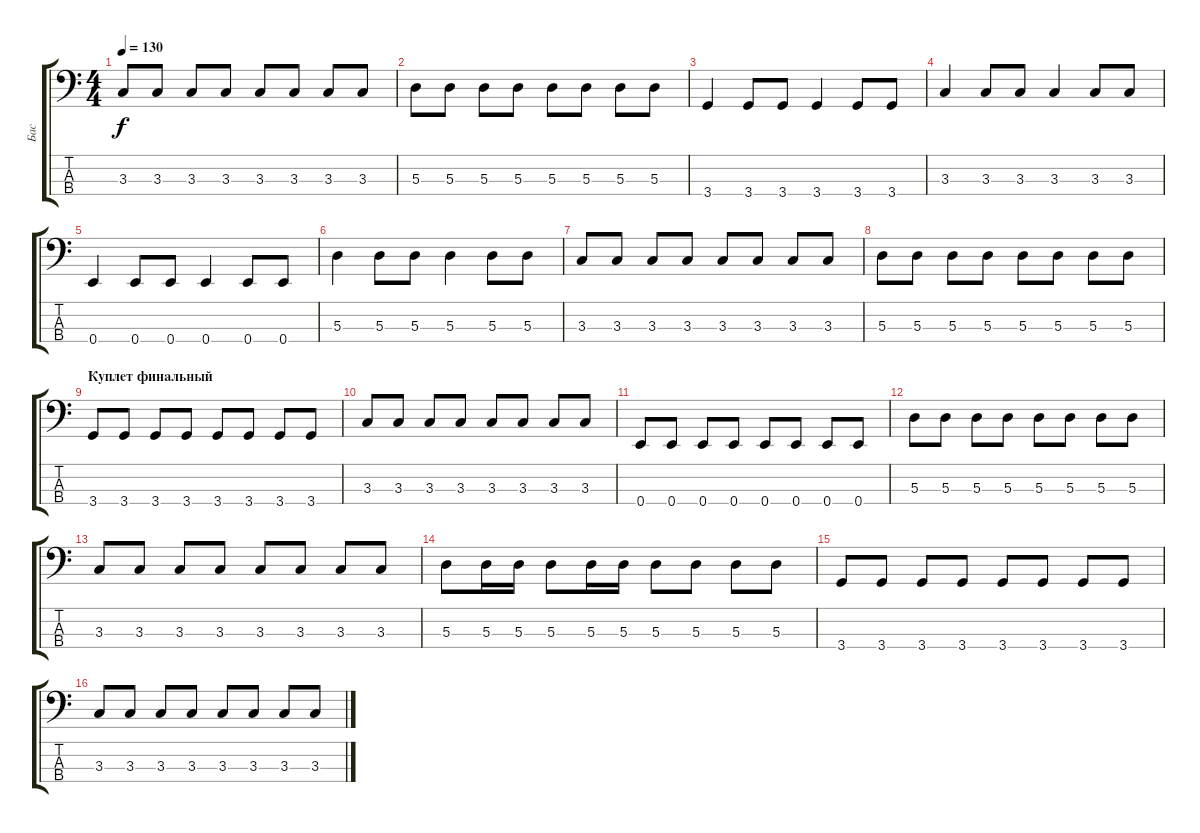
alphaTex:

\track ("Бас" "Бас") {instrument electricbassfinger}
\staff {score tabs}
\tuning (G2 D2 A1 E1) {hide}
\ts (4 4)
\tempo 130
\clef f4
\ks c
3.3.8{dy f} 3.3.8 3.3.8 3.3.8 3.3.8 3.3.8 3.3.8 3.3.8 |
5.3.8 5.3.8 5.3.8 5.3.8 5.3.8 5.3.8 5.3.8 5.3.8 |
3.4.4 3.4.8 3.4.8 3.4.4 3.4.8 3.4.8 |
3.3.4 3.3.8 3.3.8 3.3.4 3.3.8 3.3.8 |
0.4.4 0.4.8 0.4.8 0.4.4 0.4.8 0.4.8 |
5.3.4 5.3.8 5.3.8 5.3.4 5.3.8 5.3.8 |
3.3.8 3.3.8 3.3.8 3.3.8 3.3.8 3.3.8 3.3.8 3.3.8 |
5.3.8 5.3.8 5.3.8 5.3.8 5.3.8 5.3.8 5.3.8 5.3.8 |
\section ("" "Куплет финальный")
3.4.8 3.4.8 3.4.8 3.4.8 3.4.8 3.4.8 3.4.8 3.4.8 |
3.3.8 3.3.8 3.3.8 3.3.8 3.3.8 3.3.8 3.3.8 3.3.8 |
0.4.8 0.4.8 0.4.8 0.4.8 0.4.8 0.4.8 0.4.8 0.4.8 |
5.3.8 5.3.8 5.3.8 5.3.8 5.3.8 5.3.8 5.3.8 5.3.8 |
3.3.8 3.3.8 3.3.8 3.3.8 3.3.8 3.3.8 3.3.8 3.3.8 |
5.3.8 5.3.16 5.3.16 5.3.8 5.3.16 5.3.16 5.3.8 5.3.8 5.3.8 5.3.8 |
3.4.8 3.4.8 3.4.8 3.4.8 3.4.8 3.4.8 3.4.8 3.4.8 |
3.3.8 3.3.8 3.3.8 3.3.8 3.3.8 3.3.8 3.3.8 3.3.8
